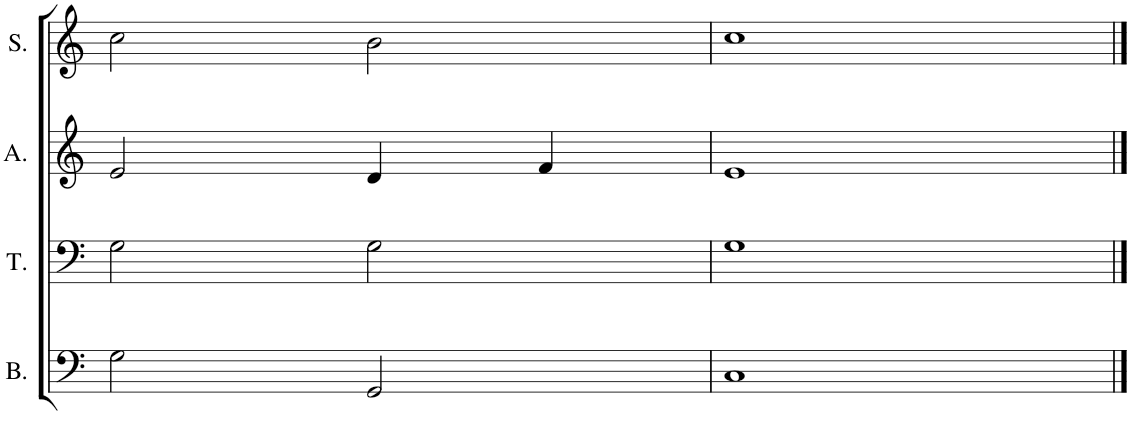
**kern	**kern	**kern	**kern
*part4	*part3	*part2	*part1
*staff4	*staff3	*staff2	*staff1
*I"Bass	*I"Tenor	*I"Alto	*I"Soprano
*I'B.	*I'T.	*I'A.	*I'S.
!!LO:PB:g=z
*clefF4	*clefF4	*clefG2	*clefG2
*k[]	*k[]	*k[]	*k[]
*M4/4	*M4/4	*M4/4	*M4/4
=14	=14	=14	=14
2G\	2G\	2e/	2cc\
2GG/	2G\	4d/	2b\
.	.	4f/	.
=15	=15	=15	=15
1C	1G	1e	1cc
==	==	==	==
*-	*-	*-	*-
